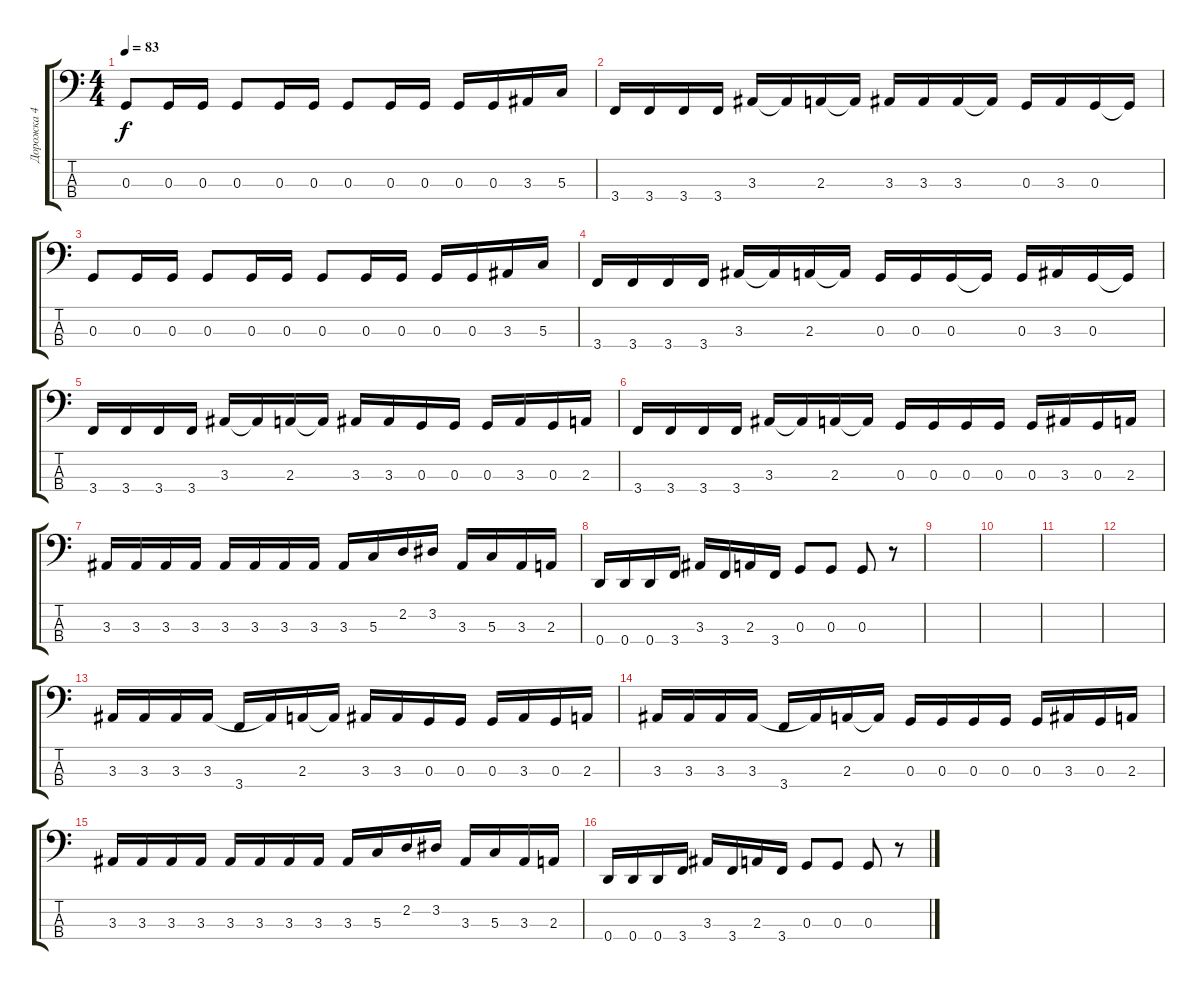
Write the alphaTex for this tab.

\track ("Дорожка 4" "Дорожка 4") {instrument electricbassfinger}
\staff {score tabs}
\tuning (F2 C2 G1 D1) {hide}
\ts (4 4)
\tempo 83
\clef f4
\ks c
0.3.8{dy f} 0.3.16 0.3.16 0.3.8 0.3.16 0.3.16 0.3.8 0.3.16 0.3.16 0.3.16 0.3.16 3.3.16 5.3.16 |
3.4.16 3.4.16 3.4.16 3.4.16 3.3.16 3.3{t}.16 2.3.16 2.3{t}.16 3.3.16 3.3.16 3.3.16 3.3{t}.16 0.3.16 3.3.16 0.3.16 0.3{t}.16 |
0.3.8 0.3.16 0.3.16 0.3.8 0.3.16 0.3.16 0.3.8 0.3.16 0.3.16 0.3.16 0.3.16 3.3.16 5.3.16 |
3.4.16 3.4.16 3.4.16 3.4.16 3.3.16 3.3{t}.16 2.3.16 2.3{t}.16 0.3.16 0.3.16 0.3.16 0.3{t}.16 0.3.16 3.3.16 0.3.16 0.3{t}.16 |
3.4.16 3.4.16 3.4.16 3.4.16 3.3.16 3.3{t}.16 2.3.16 2.3{t}.16 3.3.16 3.3.16 0.3.16 0.3.16 0.3.16 3.3.16 0.3.16 2.3.16 |
3.4.16 3.4.16 3.4.16 3.4.16 3.3.16 3.3{t}.16 2.3.16 2.3{t}.16 0.3.16 0.3.16 0.3.16 0.3.16 0.3.16 3.3.16 0.3.16 2.3.16 |
3.3.16 3.3.16 3.3.16 3.3.16 3.3.16 3.3.16 3.3.16 3.3.16 3.3.16 5.3.16 2.2.16 3.2.16 3.3.16 5.3.16 3.3.16 2.3.16 |
0.4.16 0.4.16 0.4.16 3.4.16 3.3.16 3.4.16 2.3.16 3.4.16 0.3.8 0.3.8 0.3.8 r.8 |
|
|
|
|
3.3.16 3.3.16 3.3.16 3.3.16 3.4.16 3.3{t}.16 2.3.16 2.3{t}.16 3.3.16 3.3.16 0.3.16 0.3.16 0.3.16 3.3.16 0.3.16 2.3.16 |
3.3.16 3.3.16 3.3.16 3.3.16 3.4.16 3.3{t}.16 2.3.16 2.3{t}.16 0.3.16 0.3.16 0.3.16 0.3.16 0.3.16 3.3.16 0.3.16 2.3.16 |
3.3.16 3.3.16 3.3.16 3.3.16 3.3.16 3.3.16 3.3.16 3.3.16 3.3.16 5.3.16 2.2.16 3.2.16 3.3.16 5.3.16 3.3.16 2.3.16 |
0.4.16 0.4.16 0.4.16 3.4.16 3.3.16 3.4.16 2.3.16 3.4.16 0.3.8 0.3.8 0.3.8 r.8
